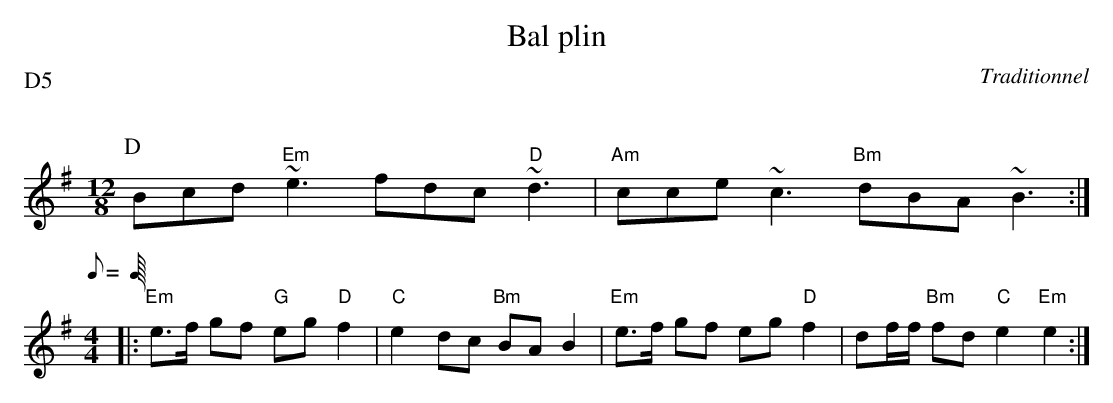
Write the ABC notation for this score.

X:1
T:Bal plin
C:Traditionnel
Q:C3=72
P:D5
M:12/8
K:Em
P:D
\large
Bcd "Em"~e3 fdc "D"~d3 | "Am"cce ~c3 "Bm"dBA ~B3 :|
Q:C3=156
M:4/4
|:"Em"e>f gf "G"eg "D"f2 | "C"e2 dc "Bm"BA B2 |\
"Em"e>f gf eg "D"f2 | df/2f/2 "Bm"fd "C"e2 "Em"e2 :|
